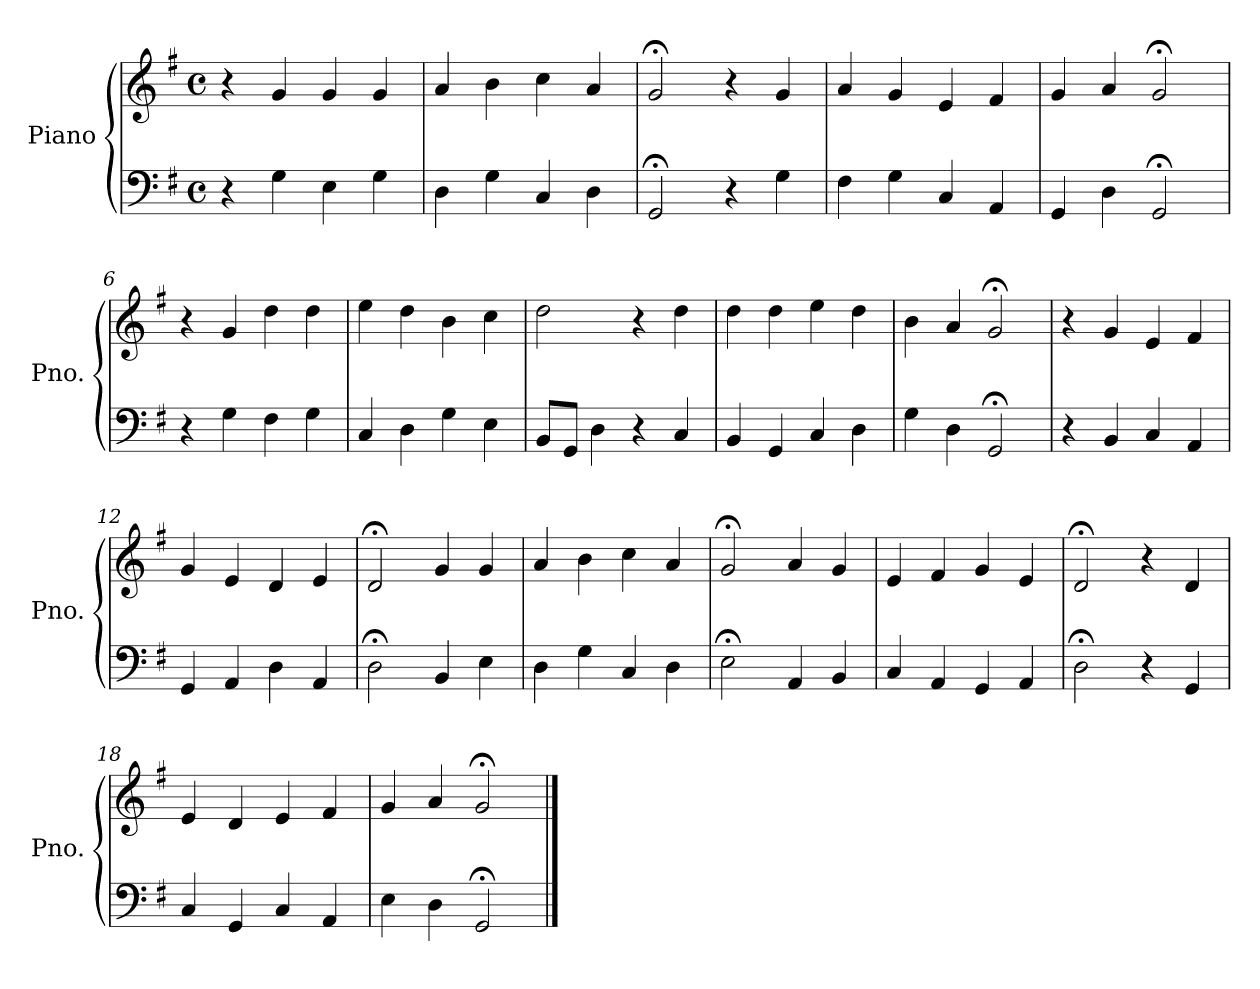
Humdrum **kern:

**kern	**kern
*part1	*part1
*staff2	*staff1
*I"Piano	*
*I'Pno.	*
*clefF4	*clefG2
*k[f#]	*k[f#]
*M4/4	*M4/4
*met(c)	*met(c)
=1	=1
4r	4r
4G\	4g/
4E\	4g/
4G\	4g/
=2	=2
4D\	4a/
4G\	4b\
4C/	4cc\
4D\	4a/
=3	=3
2GG;</	2g;</
4r	4r
4G\	4g/
=4	=4
4F#\	4a/
4G\	4g/
4C/	4e/
4AA/	4f#/
=5	=5
4GG/	4g/
4D\	4a/
2GG;</	2g;</
=6	=6
4r	4r
4G\	4g/
4F#\	4dd\
4G\	4dd\
=7	=7
4C/	4ee\
4D\	4dd\
4G\	4b\
4E\	4cc\
=8	=8
8BB/L	2dd\
8GG/J	.
4D\	.
4r	4r
4C/	4dd\
!!LO:LB:g=z
=9	=9
4BB/	4dd\
4GG/	4dd\
4C/	4ee\
4D\	4dd\
=10	=10
4G\	4b\
4D\	4a/
2GG;</	2g;</
=11	=11
4r	4r
4BB/	4g/
4C/	4e/
4AA/	4f#/
=12	=12
4GG/	4g/
4AA/	4e/
4D\	4d/
4AA/	4e/
=13	=13
2D;<\	2d;</
4BB/	4g/
4E\	4g/
=14	=14
4D\	4a/
4G\	4b\
4C/	4cc\
4D\	4a/
=15	=15
2E;<\	2g;</
4AA/	4a/
4BB/	4g/
=16	=16
4C/	4e/
4AA/	4f#/
4GG/	4g/
4AA/	4e/
=17	=17
2D;<\	2d;</
4r	4r
4GG/	4d/
!!LO:LB:g=z
=18	=18
4C/	4e/
4GG/	4d/
4C/	4e/
4AA/	4f#/
=19	=19
4E\	4g/
4D\	4a/
2GG;</	2g;</
==	==
*-	*-
